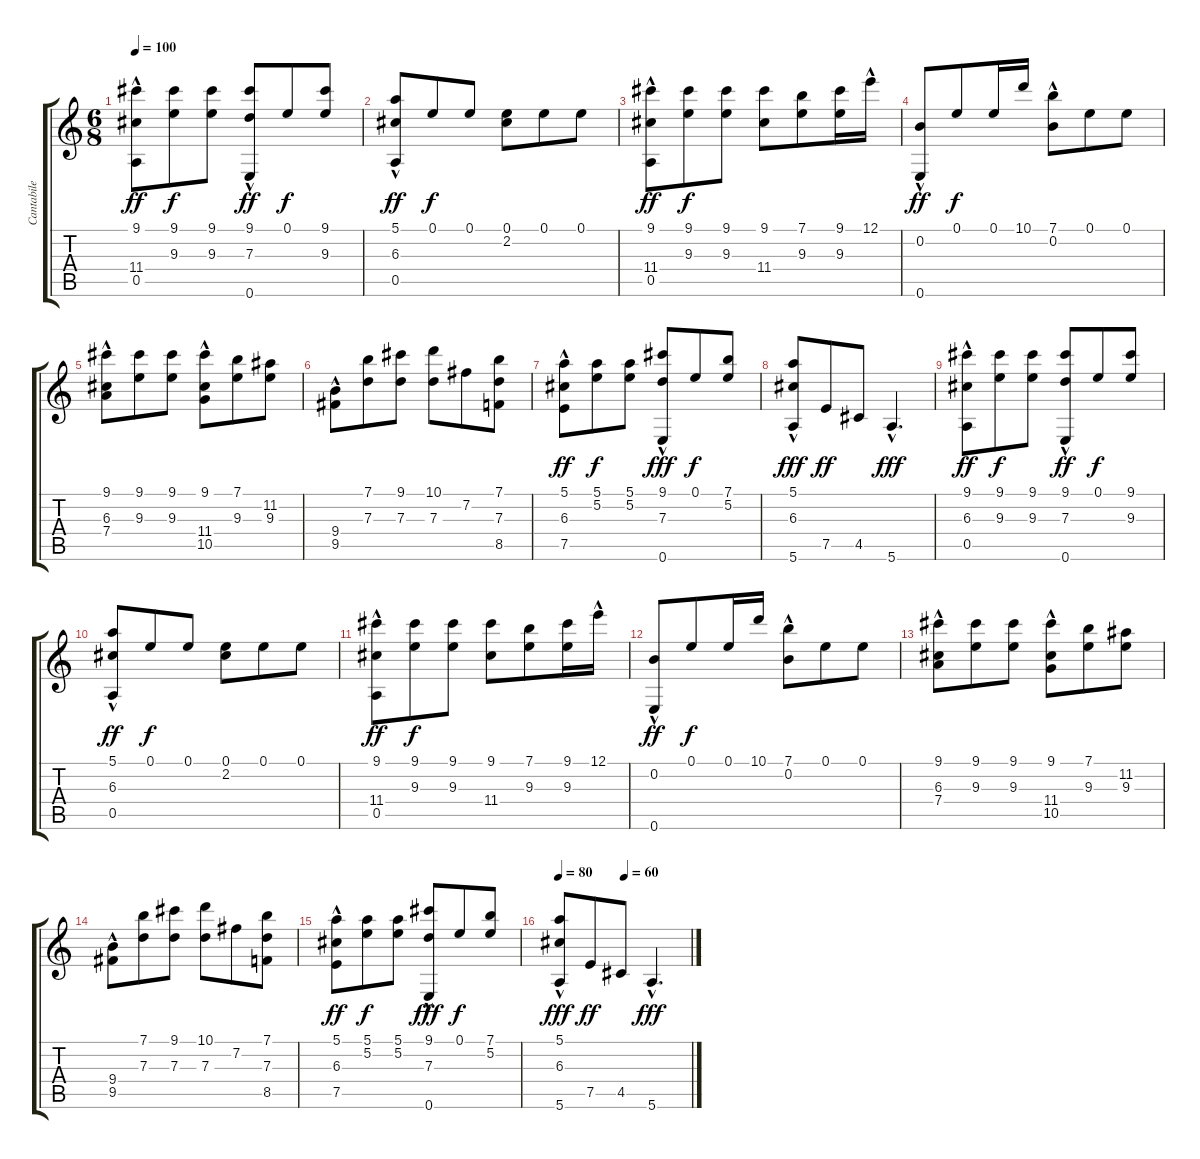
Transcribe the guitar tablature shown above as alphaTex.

\track ("Cantabile" "Cantabile") {instrument acousticguitarnylon}
\staff {score tabs}
\tuning (E4 B3 G3 D3 A2 E2) {hide}
\ts (6 8)
\tempo 100
\clef g2
\ks c
(9.1 11.4 0.5{hac}).8{dy ff instrument acousticguitarnylon} (9.1 9.3).8{dy f} (9.1 9.3).8 (9.1 7.3 0.6{hac}).8{dy ff} 0.1.8{dy f} (9.1 9.3).8 |
(5.1{hac} 6.3 0.5{hac}).8{dy ff} 0.1.8{dy f} 0.1.8 (0.1 2.2).8 0.1.8 0.1.8 |
(9.1 11.4 0.5{hac}).8{dy ff} (9.1 9.3).8{dy f} (9.1 9.3).8 (9.1 11.4).8 (7.1 9.3).8 (9.1 9.3).16 12.1{hac}.16 |
(0.2 0.6{hac}).8{dy ff} 0.1.8{dy f} 0.1.16 10.1.16 (7.1{hac} 0.2).8 0.1.8 0.1.8 |
(9.1 6.3 7.4{hac}).8 (9.1 9.3).8 (9.1 9.3).8 (9.1 11.4 10.5{hac}).8 (7.1 9.3).8 (11.2 9.3).8 |
(9.4 9.5{hac}).8 (7.1 7.3).8 (9.1 7.3).8 (10.1 7.3).8 7.2.8 (7.1 7.3 8.5).8 |
(5.1 6.3 7.5{hac}).8{dy ff} (5.1 5.2).8{dy f} (5.1 5.2).8 (9.1 7.3 0.6{hac}).8{dy fff} 0.1.8{dy f} (7.1 5.2).8 |
(5.1{hac} 6.3{hac} 5.6).8{dy fff} 7.5.8{dy ff} 4.5.8 5.6{hac}.4{d dy fff} |
(9.1 6.3 0.5{hac}).8{dy ff} (9.1 9.3).8{dy f} (9.1 9.3).8 (9.1 7.3 0.6{hac}).8{dy ff} 0.1.8{dy f} (9.1 9.3).8 |
(5.1{hac} 6.3 0.5{hac}).8{dy ff} 0.1.8{dy f} 0.1.8 (0.1 2.2).8 0.1.8 0.1.8 |
(9.1 11.4 0.5{hac}).8{dy ff} (9.1 9.3).8{dy f} (9.1 9.3).8 (9.1 11.4).8 (7.1 9.3).8 (9.1 9.3).16 12.1{hac}.16 |
(0.2 0.6{hac}).8{dy ff} 0.1.8{dy f} 0.1.16 10.1.16 (7.1{hac} 0.2).8 0.1.8 0.1.8 |
(9.1 6.3 7.4{hac}).8 (9.1 9.3).8 (9.1 9.3).8 (9.1 11.4 10.5{hac}).8 (7.1 9.3).8 (11.2 9.3).8 |
(9.4 9.5{hac}).8 (7.1 7.3).8 (9.1 7.3).8 (10.1 7.3).8 7.2.8 (7.1 7.3 8.5).8 |
(5.1 6.3 7.5{hac}).8{dy ff} (5.1 5.2).8{dy f} (5.1 5.2).8 (9.1 7.3 0.6{hac}).8{dy fff} 0.1.8{dy f} (7.1 5.2).8 |
\tempo 80
\tempo (60 0.5)
(5.1{hac} 6.3{hac} 5.6).8{dy fff} 7.5.8{dy ff} 4.5.8 5.6{hac}.4{d dy fff}
